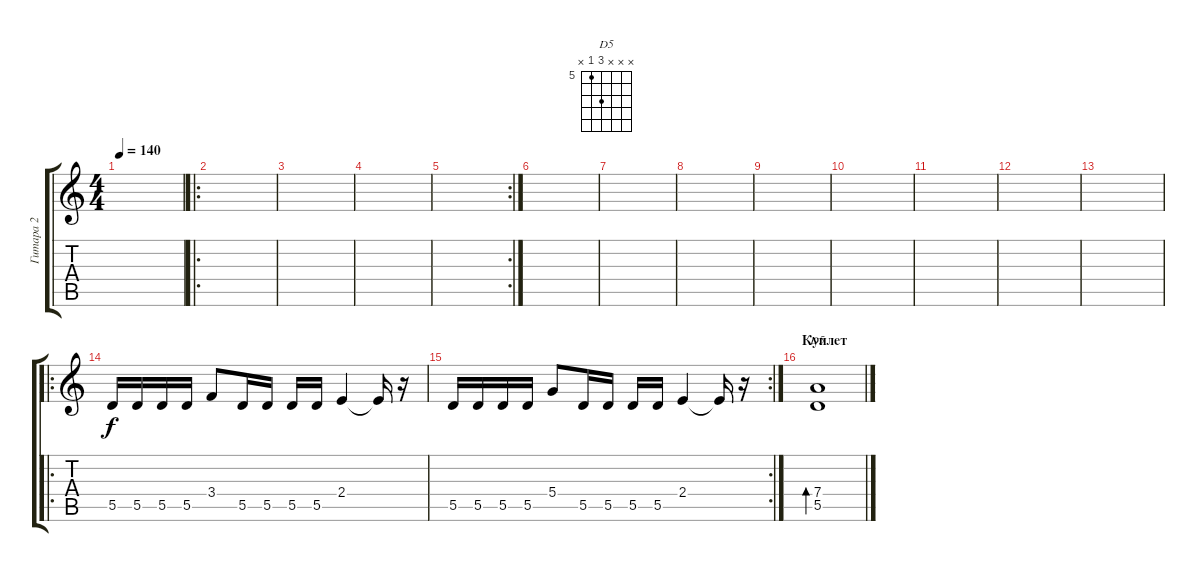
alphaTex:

\track ("Гитара 2" "Гитара 2") {instrument distortionguitar}
\staff {score tabs}
\tuning (E4 B3 G3 D3 A2 E2) {hide}
\chord ("D5" x x x 7 5 x) {firstfret 5}
\ts (4 4)
\tempo 140
\clef g2
\ks c
|
\ro
|
|
|
\rc 2
|
|
|
|
|
|
|
|
|
\ro
5.5.16 5.5.16 5.5.16 5.5.16 3.4.8 5.5.16 5.5.16 5.5.16 5.5.16 2.4.4 2.4{t}.16 r.16 |
\rc 2
5.5.16 5.5.16 5.5.16 5.5.16 5.4.8 5.5.16 5.5.16 5.5.16 5.5.16 2.4.4 2.4{t}.16 r.16 |
\section ("" "Куплет")
(7.4 5.5).1{bd 480 ch "D5"}
